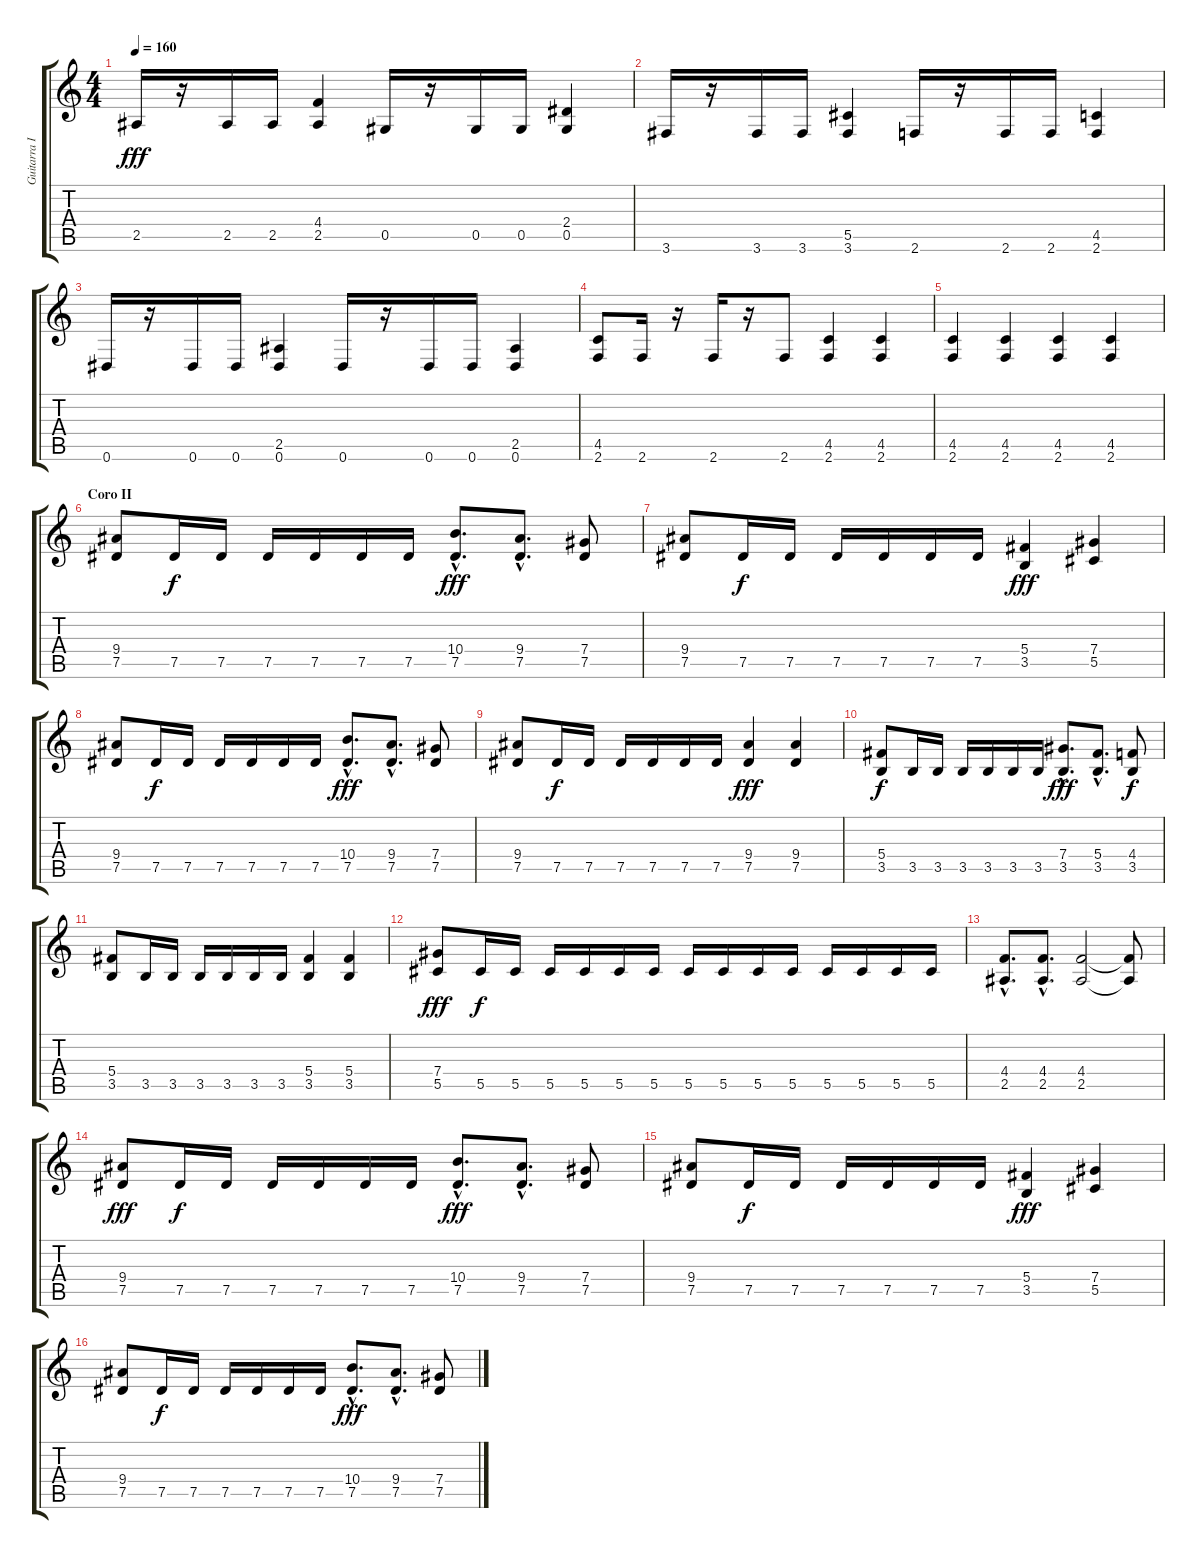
\track ("Guitarra I" "Guitarra I") {instrument distortionguitar}
\staff {score tabs}
\tuning (Eb4 Bb3 Gb3 Db3 Ab2 Eb2) {hide}
\ts (4 4)
\tempo 160
\clef g2
\ks c
2.5.16{dy fff} r.16 2.5.16 2.5.16 (4.4 2.5).4 0.5.16 r.16 0.5.16 0.5.16 (2.4 0.5).4 |
3.6.16 r.16 3.6.16 3.6.16 (5.5 3.6).4 2.6.16 r.16 2.6.16 2.6.16 (4.5 2.6).4 |
0.6.16 r.16 0.6.16 0.6.16 (2.5 0.6).4 0.6.16 r.16 0.6.16 0.6.16 (2.5 0.6).4 |
(4.5 2.6).8 2.6.16 r.16 2.6.16 r.16 2.6.8 (4.5 2.6).4 (4.5 2.6).4 |
(4.5 2.6).4 (4.5 2.6).4 (4.5 2.6).4 (4.5 2.6).4 |
\section ("" "Coro II")
(9.4 7.5).8{volume 16} 7.5.16{dy f} 7.5.16 7.5.16 7.5.16 7.5.16 7.5.16 (10.4{hac} 7.5{hac}).8{d dy fff} (9.4{hac} 7.5{hac}).8{d} (7.4 7.5).8 |
(9.4 7.5).8 7.5.16{dy f} 7.5.16 7.5.16 7.5.16 7.5.16 7.5.16 (5.4 3.5).4{dy fff} (7.4 5.5).4 |
(9.4 7.5).8 7.5.16{dy f} 7.5.16 7.5.16 7.5.16 7.5.16 7.5.16 (10.4{hac} 7.5{hac}).8{d dy fff} (9.4{hac} 7.5{hac}).8{d} (7.4 7.5).8 |
(9.4 7.5).8 7.5.16{dy f} 7.5.16 7.5.16 7.5.16 7.5.16 7.5.16 (9.4 7.5).4{dy fff} (9.4 7.5).4 |
(5.4 3.5).8{dy f} 3.5.16 3.5.16 3.5.16 3.5.16 3.5.16 3.5.16 (7.4{hac} 3.5{hac}).8{d dy fff} (5.4{hac} 3.5{hac}).8{d} (4.4 3.5).8{dy f} |
(5.4 3.5).8 3.5.16 3.5.16 3.5.16 3.5.16 3.5.16 3.5.16 (5.4 3.5).4 (5.4 3.5).4 |
(7.4 5.5).8{dy fff} 5.5.16{dy f} 5.5.16 5.5.16 5.5.16 5.5.16 5.5.16 5.5.16 5.5.16 5.5.16 5.5.16 5.5.16 5.5.16 5.5.16 5.5.16 |
(4.4{hac} 2.5{hac}).8{d} (4.4{hac} 2.5{hac}).8{d} (4.4 2.5).2 (4.4{t} 2.5{t}).8 |
(9.4 7.5).8{dy fff} 7.5.16{dy f} 7.5.16 7.5.16 7.5.16 7.5.16 7.5.16 (10.4{hac} 7.5{hac}).8{d dy fff} (9.4{hac} 7.5{hac}).8{d} (7.4 7.5).8 |
(9.4 7.5).8 7.5.16{dy f} 7.5.16 7.5.16 7.5.16 7.5.16 7.5.16 (5.4 3.5).4{dy fff} (7.4 5.5).4 |
(9.4 7.5).8 7.5.16{dy f} 7.5.16 7.5.16 7.5.16 7.5.16 7.5.16 (10.4{hac} 7.5{hac}).8{d dy fff} (9.4{hac} 7.5{hac}).8{d} (7.4 7.5).8
